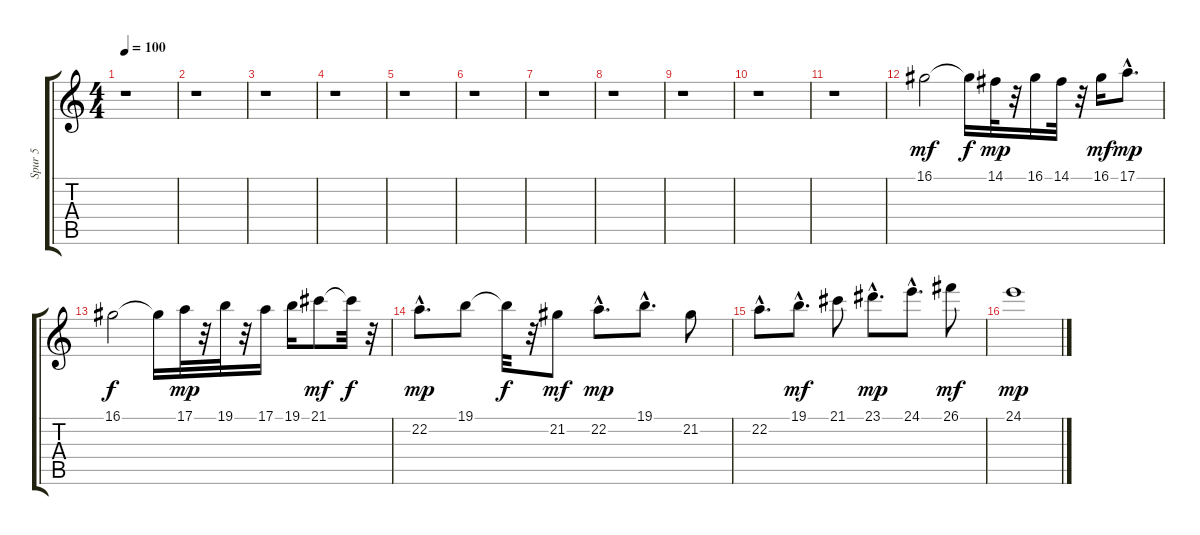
\track ("Spur 5" "Spur 5") {instrument stringensemble1}
\staff {score tabs}
\tuning (E4 B3 G3 D3 A2 E2) {hide}
\ts (4 4)
\tempo 100
\clef g2
\ks c
r.1{dy mf instrument stringensemble1} |
r.1 |
r.1 |
r.1 |
r.1 |
r.1 |
r.1 |
r.1 |
r.1 |
r.1 |
r.1 |
16.1.2 16.1{t}.16{dy f} 14.1.32{dy mp} r.32 16.1.16 14.1.32 r.32 16.1.16{dy mf} 17.1{hac}.8{d dy mp} |
16.1.2{dy f} 16.1{t}.16 17.1.32{dy mp} r.32 19.1.32 r.32 17.1.16 19.1.16 21.1.8{dy mf} 21.1{t}.32{dy f} r.32 |
22.2{hac}.8{d dy mp} 19.1.8 19.1{t}.32{dy f} r.32 21.2.8{dy mf} 22.2{hac}.8{d dy mp} 19.1{hac}.8{d} 21.2.8 |
22.2{hac}.8{d} 19.1{hac}.8{d dy mf} 21.1.8 23.1{hac}.8{d dy mp} 24.1{hac}.8{d} 26.1.8{dy mf} |
24.1.1{dy mp}
